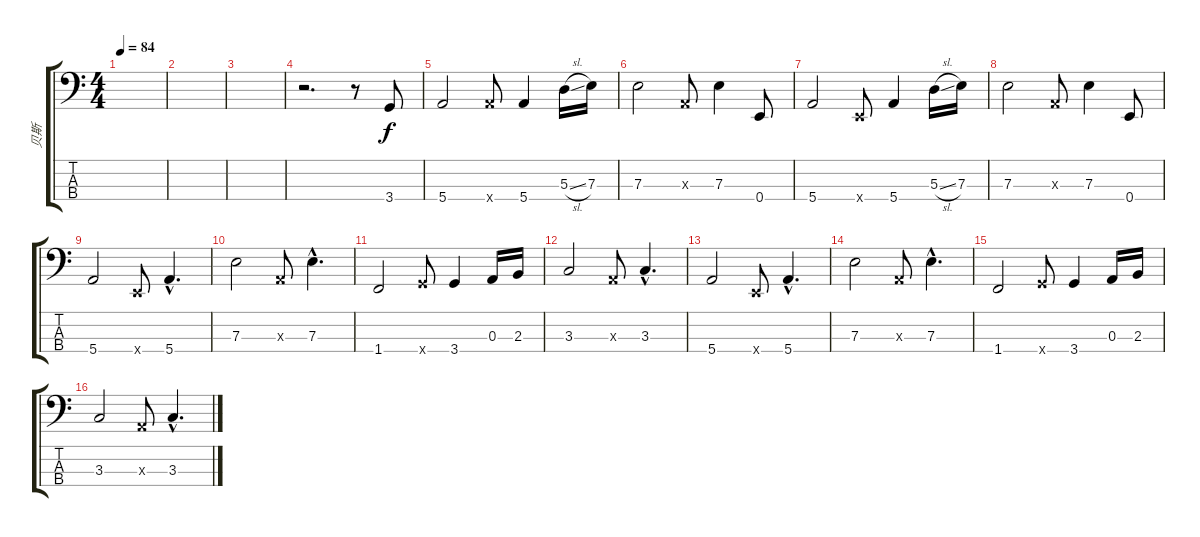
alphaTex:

\track ("贝斯" "贝斯") {instrument electricbassfinger}
\staff {score tabs}
\tuning (G2 D2 A1 E1) {hide}
\ts (4 4)
\tempo 84
\clef f4
\ks c
|
|
|
r.2{d} r.8 3.4.8 |
5.4.2 5.4{x}.8 5.4.4 5.3{sl}.16 7.3.16 |
7.3.2 0.3{x}.8 7.3.4 0.4.8 |
5.4.2 0.4{x}.8 5.4.4 5.3{sl}.16 7.3.16 |
7.3.2 0.3{x}.8 7.3.4 0.4.8 |
5.4.2 0.4{x}.8 5.4{hac}.4{d} |
7.3.2 0.3{x}.8 7.3{hac}.4{d} |
1.4.2 3.4{x}.8 3.4.4 0.3.16 2.3.16 |
3.3.2 0.3{x}.8 3.3{hac}.4{d} |
5.4.2 0.4{x}.8 5.4{hac}.4{d} |
7.3.2 0.3{x}.8 7.3{hac}.4{d} |
1.4.2 3.4{x}.8 3.4.4 0.3.16 2.3.16 |
3.3.2 0.3{x}.8 3.3{hac}.4{d}
